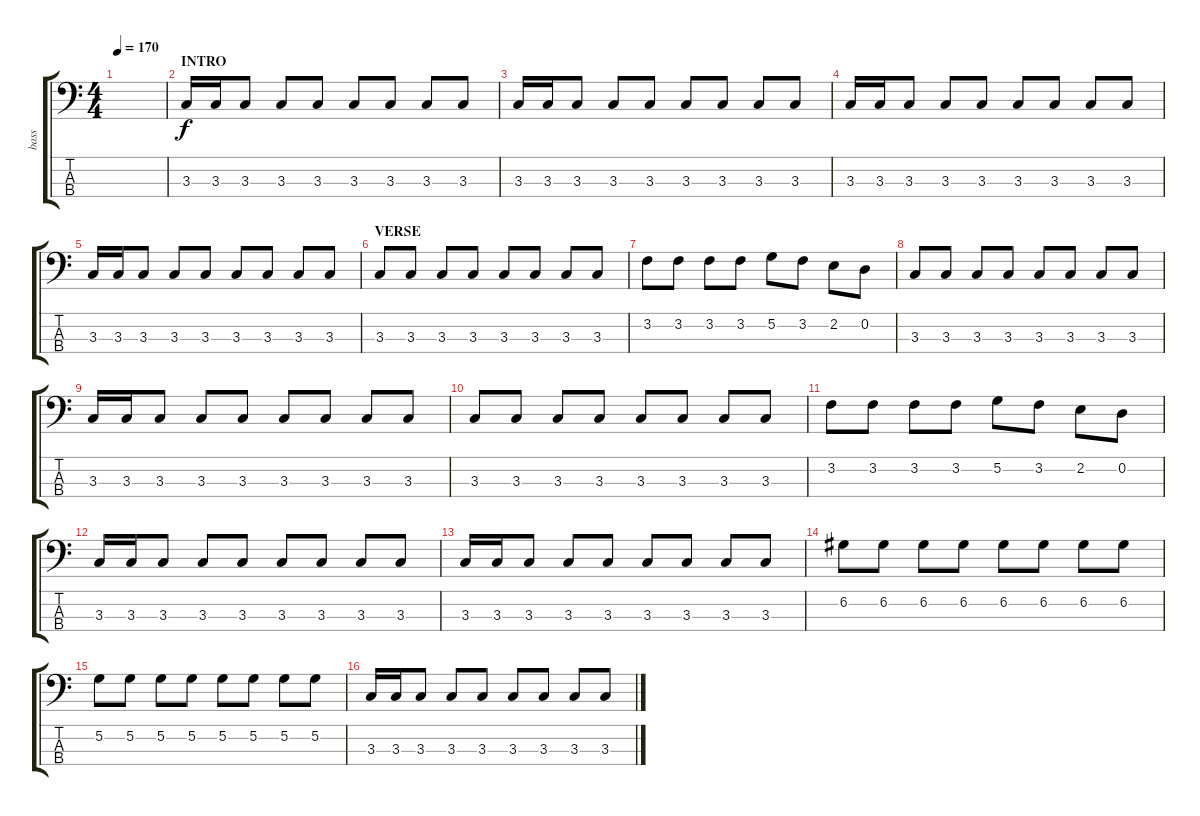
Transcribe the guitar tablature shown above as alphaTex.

\track ("bass" "bass") {instrument electricbasspick}
\staff {score tabs}
\tuning (G2 D2 A1 E1) {hide}
\ts (4 4)
\tempo 170
\clef f4
\ks c
|
\section ("" "INTRO")
3.3.16 3.3.16 3.3.8 3.3.8 3.3.8 3.3.8 3.3.8 3.3.8 3.3.8 |
3.3.16 3.3.16 3.3.8 3.3.8 3.3.8 3.3.8 3.3.8 3.3.8 3.3.8 |
3.3.16 3.3.16 3.3.8 3.3.8 3.3.8 3.3.8 3.3.8 3.3.8 3.3.8 |
3.3.16 3.3.16 3.3.8 3.3.8 3.3.8 3.3.8 3.3.8 3.3.8 3.3.8 |
\section ("" "VERSE")
3.3.8 3.3.8 3.3.8 3.3.8 3.3.8 3.3.8 3.3.8 3.3.8 |
3.2.8 3.2.8 3.2.8 3.2.8 5.2.8 3.2.8 2.2.8 0.2.8 |
3.3.8 3.3.8 3.3.8 3.3.8 3.3.8 3.3.8 3.3.8 3.3.8 |
3.3.16 3.3.16 3.3.8 3.3.8 3.3.8 3.3.8 3.3.8 3.3.8 3.3.8 |
3.3.8 3.3.8 3.3.8 3.3.8 3.3.8 3.3.8 3.3.8 3.3.8 |
3.2.8 3.2.8 3.2.8 3.2.8 5.2.8 3.2.8 2.2.8 0.2.8 |
3.3.16 3.3.16 3.3.8 3.3.8 3.3.8 3.3.8 3.3.8 3.3.8 3.3.8 |
3.3.16 3.3.16 3.3.8 3.3.8 3.3.8 3.3.8 3.3.8 3.3.8 3.3.8 |
6.2.8 6.2.8 6.2.8 6.2.8 6.2.8 6.2.8 6.2.8 6.2.8 |
5.2.8 5.2.8 5.2.8 5.2.8 5.2.8 5.2.8 5.2.8 5.2.8 |
3.3.16 3.3.16 3.3.8 3.3.8 3.3.8 3.3.8 3.3.8 3.3.8 3.3.8
